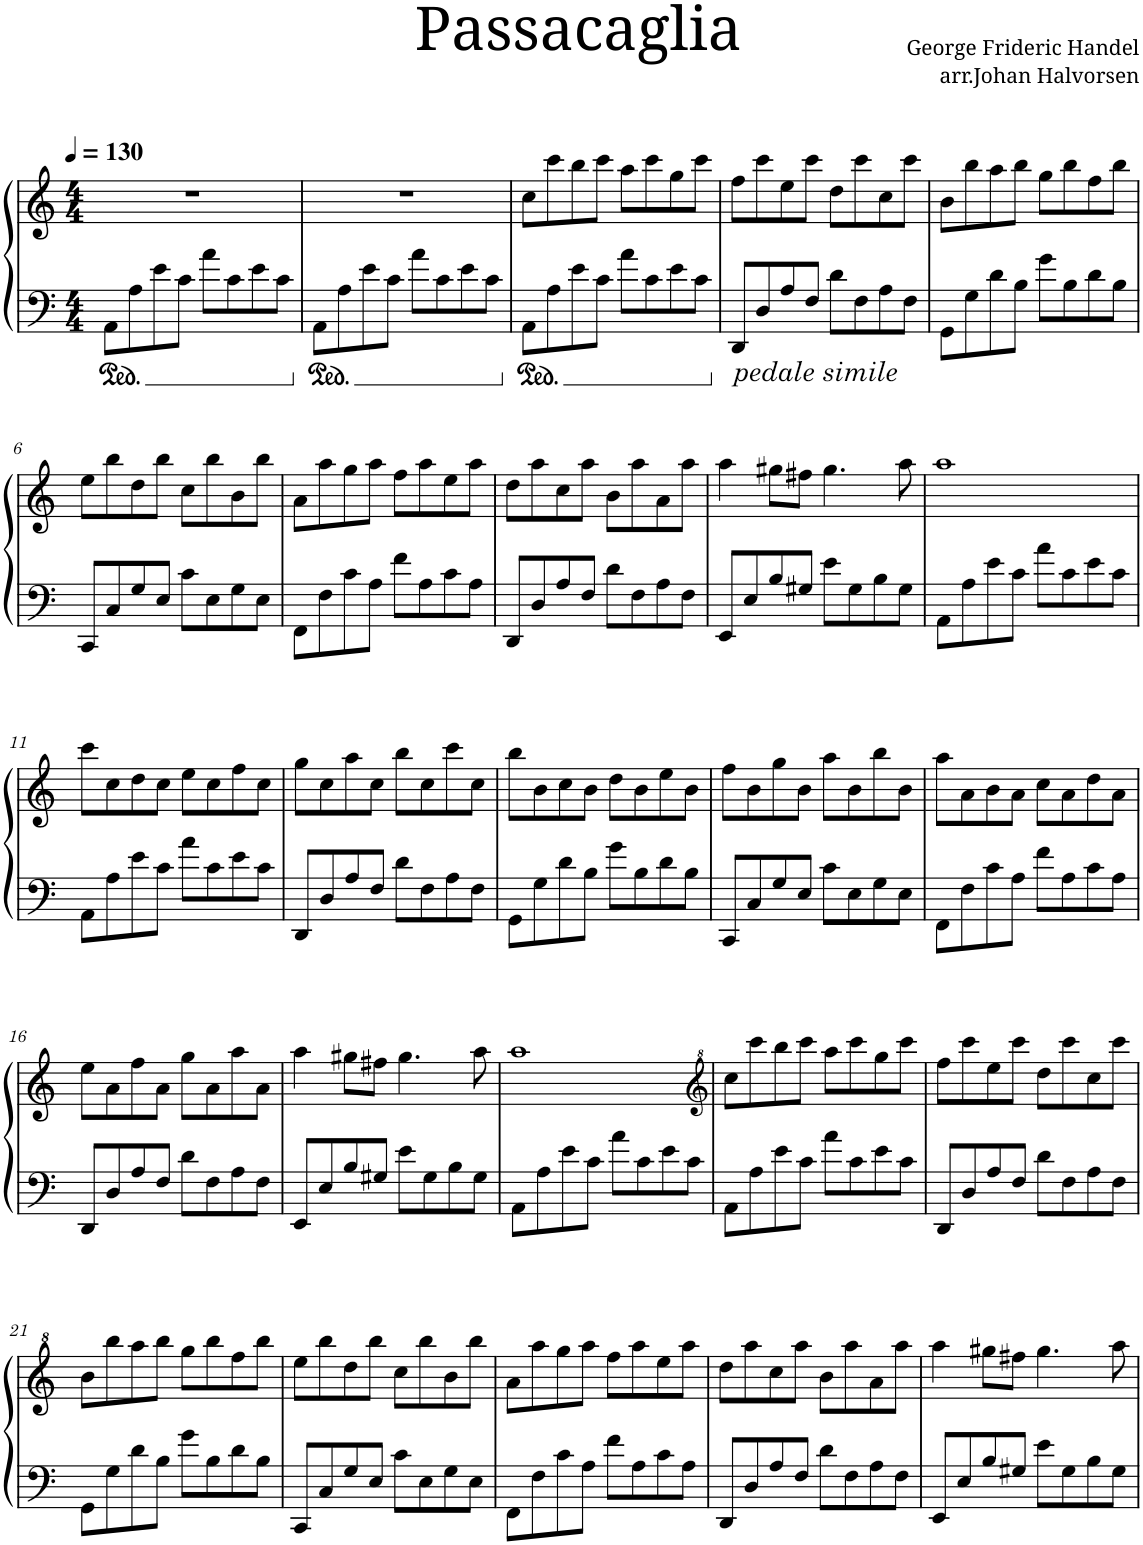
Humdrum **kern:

**kern	**kern
*part1	*part1
*staff2	*staff1
*I"Piano	*
*I'Pno.	*
*clefF4	*clefG2
*k[]	*k[]
*M4/4	*M4/4
*MM130	*MM130
=1	=1
8AA\L	1r
8A\	.
8e\	.
8c\J	.
8a\L	.
8c\	.
8e\	.
8c\J	.
=2	=2
8AA\L	1r
8A\	.
8e\	.
8c\J	.
8a\L	.
8c\	.
8e\	.
8c\J	.
=3	=3
8AA\L	8cc\L
8A\	8ccc\
8e\	8bb\
8c\J	8ccc\J
8a\L	8aa\L
8c\	8ccc\
8e\	8gg\
8c\J	8ccc\J
=4	=4
!LO:TX:b:i:t=pedale simile	!
8DD/L	8ff\L
8D/	8ccc\
8A/	8ee\
8F/J	8ccc\J
8d\L	8dd\L
8F\	8ccc\
8A\	8cc\
8F\J	8ccc\J
=5	=5
8GG\L	8b\L
8G\	8bb\
8d\	8aa\
8B\J	8bb\J
8g\L	8gg\L
8B\	8bb\
8d\	8ff\
8B\J	8bb\J
!!LO:LB:g=z
=6	=6
8CC/L	8ee\L
8C/	8bb\
8G/	8dd\
8E/J	8bb\J
8c\L	8cc\L
8E\	8bb\
8G\	8b\
8E\J	8bb\J
=7	=7
8FF\L	8a\L
8F\	8aa\
8c\	8gg\
8A\J	8aa\J
8f\L	8ff\L
8A\	8aa\
8c\	8ee\
8A\J	8aa\J
=8	=8
8DD/L	8dd\L
8D/	8aa\
8A/	8cc\
8F/J	8aa\J
8d\L	8b\L
8F\	8aa\
8A\	8a\
8F\J	8aa\J
=9	=9
8EE/L	4aa\
8E/	.
8B/	8gg#X\L
8G#X/J	8ff#X\J
8e\L	4.gg#\
8G#\	.
8B\	.
8G#\J	8aa\
=10	=10
8AA\L	1aa
8A\	.
8e\	.
8c\J	.
8a\L	.
8c\	.
8e\	.
8c\J	.
!!LO:LB:g=z
=11	=11
8AA\L	8ccc\L
8A\	8cc\
8e\	8dd\
8c\J	8cc\J
8a\L	8ee\L
8c\	8cc\
8e\	8ff\
8c\J	8cc\J
=12	=12
8DD/L	8gg\L
8D/	8cc\
8A/	8aa\
8F/J	8cc\J
8d\L	8bb\L
8F\	8cc\
8A\	8ccc\
8F\J	8cc\J
=13	=13
8GG\L	8bb\L
8G\	8b\
8d\	8cc\
8B\J	8b\J
8g\L	8dd\L
8B\	8b\
8d\	8ee\
8B\J	8b\J
=14	=14
8CC/L	8ff\L
8C/	8b\
8G/	8gg\
8E/J	8b\J
8c\L	8aa\L
8E\	8b\
8G\	8bb\
8E\J	8b\J
=15	=15
8FF\L	8aa\L
8F\	8a\
8c\	8b\
8A\J	8a\J
8f\L	8cc\L
8A\	8a\
8c\	8dd\
8A\J	8a\J
!!LO:LB:g=z
=16	=16
8DD/L	8ee\L
8D/	8a\
8A/	8ff\
8F/J	8a\J
8d\L	8gg\L
8F\	8a\
8A\	8aa\
8F\J	8a\J
=17	=17
8EE/L	4aa\
8E/	.
8B/	8gg#X\L
8G#X/J	8ff#X\J
8e\L	4.gg#\
8G#\	.
8B\	.
8G#\J	8aa\
=18	=18
8AA\L	1aa
8A\	.
8e\	.
8c\J	.
8a\L	.
8c\	.
8e\	.
8c\J	.
=19	=19
*	*clefG^2
8AA\L	8ccc\L
8A\	8cccc\
8e\	8bbb\
8c\J	8cccc\J
8a\L	8aaa\L
8c\	8cccc\
8e\	8ggg\
8c\J	8cccc\J
=20	=20
8DD/L	8fff\L
8D/	8cccc\
8A/	8eee\
8F/J	8cccc\J
8d\L	8ddd\L
8F\	8cccc\
8A\	8ccc\
8F\J	8cccc\J
!!LO:LB:g=z
=21	=21
8GG\L	8bb\L
8G\	8bbb\
8d\	8aaa\
8B\J	8bbb\J
8g\L	8ggg\L
8B\	8bbb\
8d\	8fff\
8B\J	8bbb\J
=22	=22
8CC/L	8eee\L
8C/	8bbb\
8G/	8ddd\
8E/J	8bbb\J
8c\L	8ccc\L
8E\	8bbb\
8G\	8bb\
8E\J	8bbb\J
=23	=23
8FF\L	8aa\L
8F\	8aaa\
8c\	8ggg\
8A\J	8aaa\J
8f\L	8fff\L
8A\	8aaa\
8c\	8eee\
8A\J	8aaa\J
=24	=24
8DD/L	8ddd\L
8D/	8aaa\
8A/	8ccc\
8F/J	8aaa\J
8d\L	8bb\L
8F\	8aaa\
8A\	8aa\
8F\J	8aaa\J
=25	=25
8EE/L	4aaa\
8E/	.
8B/	8ggg#X\L
8G#X/J	8fff#X\J
8e\L	4.ggg#\
8G#\	.
8B\	.
8G#\J	8aaa\
=	=
*-	*-
